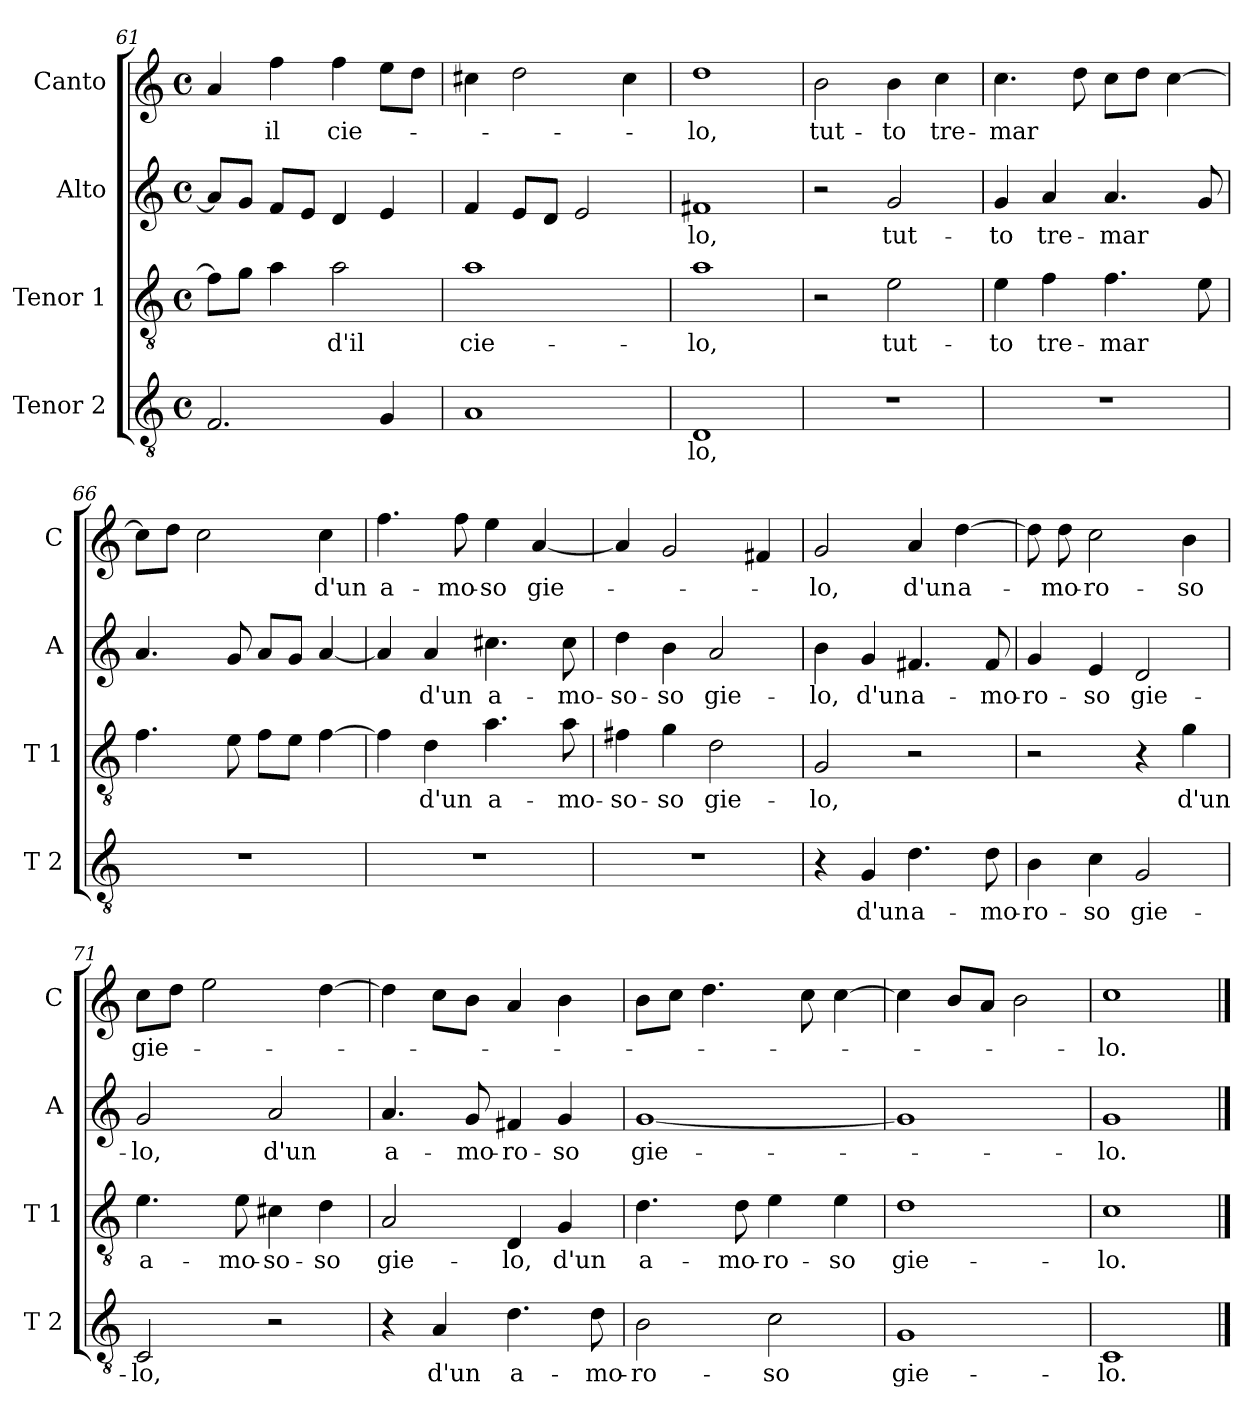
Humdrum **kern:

**kern	**text	**kern	**text	**kern	**text	**kern	**text
*part4	*part4	*part3	*part3	*part2	*part2	*part1	*part1
*staff4	*staff4	*staff3	*staff3	*staff2	*staff2	*staff1	*staff1
*I"Tenor 2	*	*I"Tenor 1	*	*I"Alto	*	*I"Canto	*
*I'T 2	*	*I'T 1	*	*I'A	*	*I'C	*
*clefGv2	*	*clefGv2	*	*clefG2	*	*clefG2	*
*k[]	*	*k[]	*	*k[]	*	*k[]	*
*C:	*	*C:	*	*C:	*	*C:	*
*M4/4	*	*M4/4	*	*M4/4	*	*M4/4	*
*met(c)	*	*met(c)	*	*met(c)	*	*met(c)	*
=61	=61	=61	=61	=61	=61	=61	=61
2.F/	.	8f\L]	.	8a/L]	.	4a/	.
.	.	8g\J	.	8g/J	.	.	.
!	!	!	!	!	!	!	!LO:LY:b
.	.	4a\	.	8f/L	.	4ff\	-il
.	.	.	.	8e/J	.	.	.
!	!	!	!LO:LY:b	!	!	!	!LO:LY:b
.	.	2a\	-d'il	4d/	.	4ff\	cie-
4G/	.	.	.	4e/	.	8ee\L	.
.	.	.	.	.	.	8dd\J	.
=62	=62	=62	=62	=62	=62	=62	=62
!	!	!	!LO:LY:b	!	!	!	!
1A	.	1a	cie-	4f/	.	4cc#X\	.
.	.	.	.	8e/L	.	2dd\	.
.	.	.	.	8d/J	.	.	.
.	.	.	.	2e/	.	.	.
.	.	.	.	.	.	4cc#\	.
=63	=63	=63	=63	=63	=63	=63	=63
!	!LO:LY:b	!	!LO:LY:b	!	!LO:LY:b	!	!LO:LY:b
1D	-lo,	1a	-lo,	1f#X	-lo,	1dd	-lo,
=64	=64	=64	=64	=64	=64	=64	=64
!	!	!	!	!	!	!	!LO:LY:b
1r	.	2r	.	2r	.	2b\	tut-
!	!	!	!LO:LY:b	!	!LO:LY:b	!	!LO:LY:b
.	.	2e\	tut-	2g/	tut-	4b\	-to
!	!	!	!	!	!	!	!LO:LY:b
.	.	.	.	.	.	4cc\	tre-
!!LO:LB:g=z
=65	=65	=65	=65	=65	=65	=65	=65
!	!	!	!LO:LY:b	!	!LO:LY:b	!	!LO:LY:b
1r	.	4e\	-to	4g/	-to	4.cc\	-mar
!	!	!	!LO:LY:b	!	!LO:LY:b	!	!
.	.	4f\	tre-	4a/	tre-	.	.
.	.	.	.	.	.	8dd\	.
!	!	!	!LO:LY:b	!	!LO:LY:b	!	!
.	.	4.f\	-mar	4.a/	-mar	8cc\L	.
.	.	.	.	.	.	8dd\J	.
.	.	.	.	.	.	[4cc\	.
.	.	8e\	.	8g/	.	.	.
=66	=66	=66	=66	=66	=66	=66	=66
1r	.	4.f\	.	4.a/	.	8cc\L]	.
.	.	.	.	.	.	8dd\J	.
.	.	.	.	.	.	2cc\	.
.	.	8e\	.	8g/	.	.	.
.	.	8f\L	.	8a/L	.	.	.
.	.	8e\J	.	8g/J	.	.	.
!	!	!	!	!	!	!	!LO:LY:b
.	.	[4f\	.	[4a/	.	4cc\	d'un
=67	=67	=67	=67	=67	=67	=67	=67
!	!	!	!	!	!	!	!LO:LY:b
1r	.	4f\]	.	4a/]	.	4.ff\	a-
!	!	!	!LO:LY:b	!	!LO:LY:b	!	!
.	.	4d\	d'un	4a/	d'un	.	.
!	!	!	!	!	!	!	!LO:LY:b
.	.	.	.	.	.	8ff\	-mo-
!	!	!	!LO:LY:b	!	!LO:LY:b	!	!LO:LY:b
.	.	4.a\	a-	4.cc#X\	a-	4ee\	-so
!	!	!	!	!	!	!	!LO:LY:b
.	.	.	.	.	.	[4a/	gie-
!	!	!	!LO:LY:b	!	!LO:LY:b	!	!
.	.	8a\	-mo-	8cc#\	-mo-	.	.
=68	=68	=68	=68	=68	=68	=68	=68
!	!	!	!LO:LY:b	!	!LO:LY:b	!	!
1r	.	4f#X\	-so-	4dd\	-so-	4a/]	.
!	!	!	!LO:LY:b	!	!LO:LY:b	!	!
.	.	4g\	-so	4b\	-so	2g/	.
!	!	!	!LO:LY:b	!	!LO:LY:b	!	!
.	.	2d\	gie-	2a/	gie-	.	.
.	.	.	.	.	.	4f#X/	.
=69	=69	=69	=69	=69	=69	=69	=69
!	!	!	!LO:LY:b	!	!LO:LY:b	!	!LO:LY:b
4r	.	2G/	-lo,	4b\	-lo,	2g/	-lo,
!	!LO:LY:b	!	!	!	!LO:LY:b	!	!
4G/	d'un	.	.	4g/	d'un	.	.
!	!LO:LY:b	!	!	!	!LO:LY:b	!	!LO:LY:b
4.d\	a-	2r	.	4.f#X/	a-	4a/	d'un
!	!	!	!	!	!	!	!LO:LY:b
.	.	.	.	.	.	[4dd\	a-
!	!LO:LY:b	!	!	!	!LO:LY:b	!	!
8d\	-mo-	.	.	8f#/	-mo-	.	.
!!LO:LB:g=z
=70	=70	=70	=70	=70	=70	=70	=70
!	!LO:LY:b	!	!	!	!LO:LY:b	!	!
4B\	-ro-	2r	.	4g/	-ro-	8dd\]	.
!	!	!	!	!	!	!	!LO:LY:b
.	.	.	.	.	.	8dd\	-mo-
!	!LO:LY:b	!	!	!	!LO:LY:b	!	!LO:LY:b
4c\	-so	.	.	4e/	-so	2cc\	-ro-
!	!LO:LY:b	!	!	!	!LO:LY:b	!	!
2G/	gie-	4r	.	2d/	gie-	.	.
!	!	!	!LO:LY:b	!	!	!	!LO:LY:b
.	.	4g\	d'un	.	.	4b\	-so
=71	=71	=71	=71	=71	=71	=71	=71
!	!LO:LY:b	!	!LO:LY:b	!	!LO:LY:b	!	!LO:LY:b
2C/	-lo,	4.e\	a-	2g/	-lo,	8cc\L	gie-
.	.	.	.	.	.	8dd\J	.
.	.	.	.	.	.	2ee\	.
!	!	!	!LO:LY:b	!	!	!	!
.	.	8e\	-mo-	.	.	.	.
!	!	!	!LO:LY:b	!	!LO:LY:b	!	!
2r	.	4c#X\	-so-	2a/	d'un	.	.
!	!	!	!LO:LY:b	!	!	!	!
.	.	4d\	-so	.	.	[4dd\	.
=72	=72	=72	=72	=72	=72	=72	=72
!	!	!	!LO:LY:b	!	!LO:LY:b	!	!
4r	.	2A/	gie-	4.a/	a-	4dd\]	.
!	!LO:LY:b	!	!	!	!	!	!
4A/	d'un	.	.	.	.	8cc\L	.
!	!	!	!	!	!LO:LY:b	!	!
.	.	.	.	8g/	-mo-	8b\J	.
!	!LO:LY:b	!	!LO:LY:b	!	!LO:LY:b	!	!
4.d\	a-	4D/	-lo,	4f#X/	-ro-	4a/	.
!	!	!	!LO:LY:b	!	!LO:LY:b	!	!
.	.	4G/	d'un	4g/	-so	4b\	.
!	!LO:LY:b	!	!	!	!	!	!
8d\	-mo-	.	.	.	.	.	.
=73	=73	=73	=73	=73	=73	=73	=73
!	!LO:LY:b	!	!LO:LY:b	!	!LO:LY:b	!	!
2B\	-ro-	4.d\	a-	[1g	gie-	8b\L	.
.	.	.	.	.	.	8cc\J	.
.	.	.	.	.	.	4.dd\	.
!	!	!	!LO:LY:b	!	!	!	!
.	.	8d\	-mo-	.	.	.	.
!	!LO:LY:b	!	!LO:LY:b	!	!	!	!
2c\	-so	4e\	-ro-	.	.	.	.
.	.	.	.	.	.	8cc\	.
!	!	!	!LO:LY:b	!	!	!	!
.	.	4e\	-so	.	.	[4cc\	.
=74	=74	=74	=74	=74	=74	=74	=74
!	!LO:LY:b	!	!LO:LY:b	!	!	!	!
1G	gie-	1d	gie-	1g]	.	4cc\]	.
.	.	.	.	.	.	8b/L	.
.	.	.	.	.	.	8a/J	.
.	.	.	.	.	.	2b\	.
=75	=75	=75	=75	=75	=75	=75	=75
!	!LO:LY:b	!	!LO:LY:b	!	!LO:LY:b	!	!LO:LY:b
1C	-lo.	1c	-lo.	1g	-lo.	1cc	-lo.
==	==	==	==	==	==	==	==
*-	*-	*-	*-	*-	*-	*-	*-
